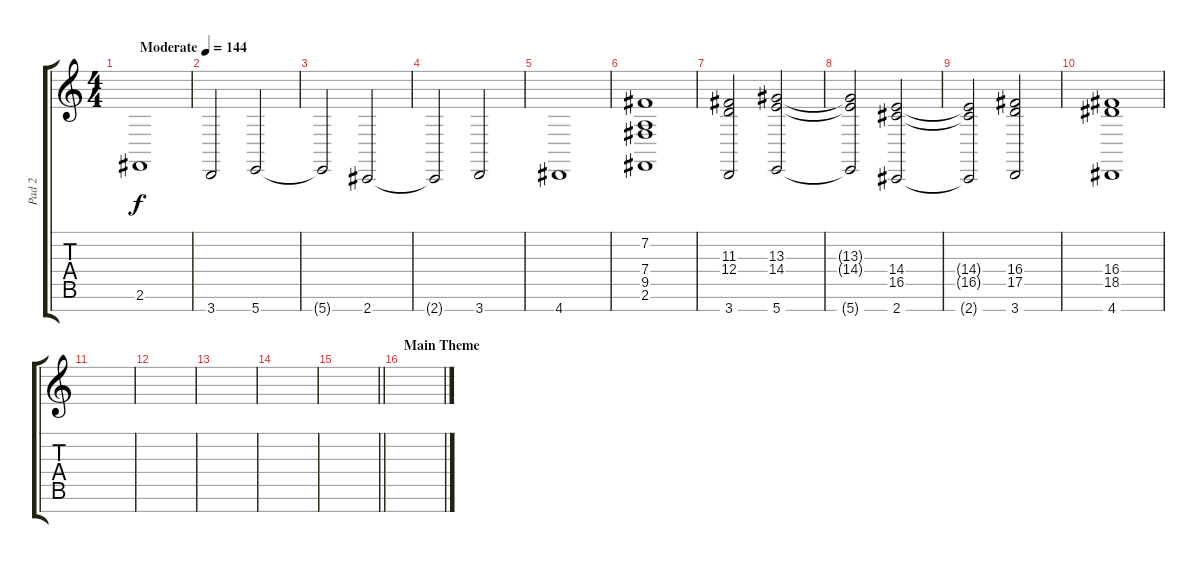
\track ("Pad 2" "Pad 2") {instrument synthstrings1}
\staff {score tabs}
\tuning (E4 B3 G3 D3 A2 E2 B1) {hide}
\ts (4 4)
\tempo (144 "Moderate")
\clef g2
\ks c
2.6.1{dy f instrument synthstrings1} |
3.7.2 5.7.2 |
5.7{t}.2 2.7.2 |
2.7{t}.2 3.7.2 |
4.7.1 |
(7.2 7.4 9.5 2.6).1 |
(11.3 12.4 3.7).2 (13.3 14.4 5.7).2 |
(13.3{t} 14.4{t} 5.7{t}).2 (14.4 16.5 2.7).2 |
(14.4{t} 16.5{t} 2.7{t}).2 (16.4 17.5 3.7).2 |
(16.4 18.5 4.7).1 |
|
|
|
|
\barLineRight lightlight
|
\section ("" "Main Theme")
